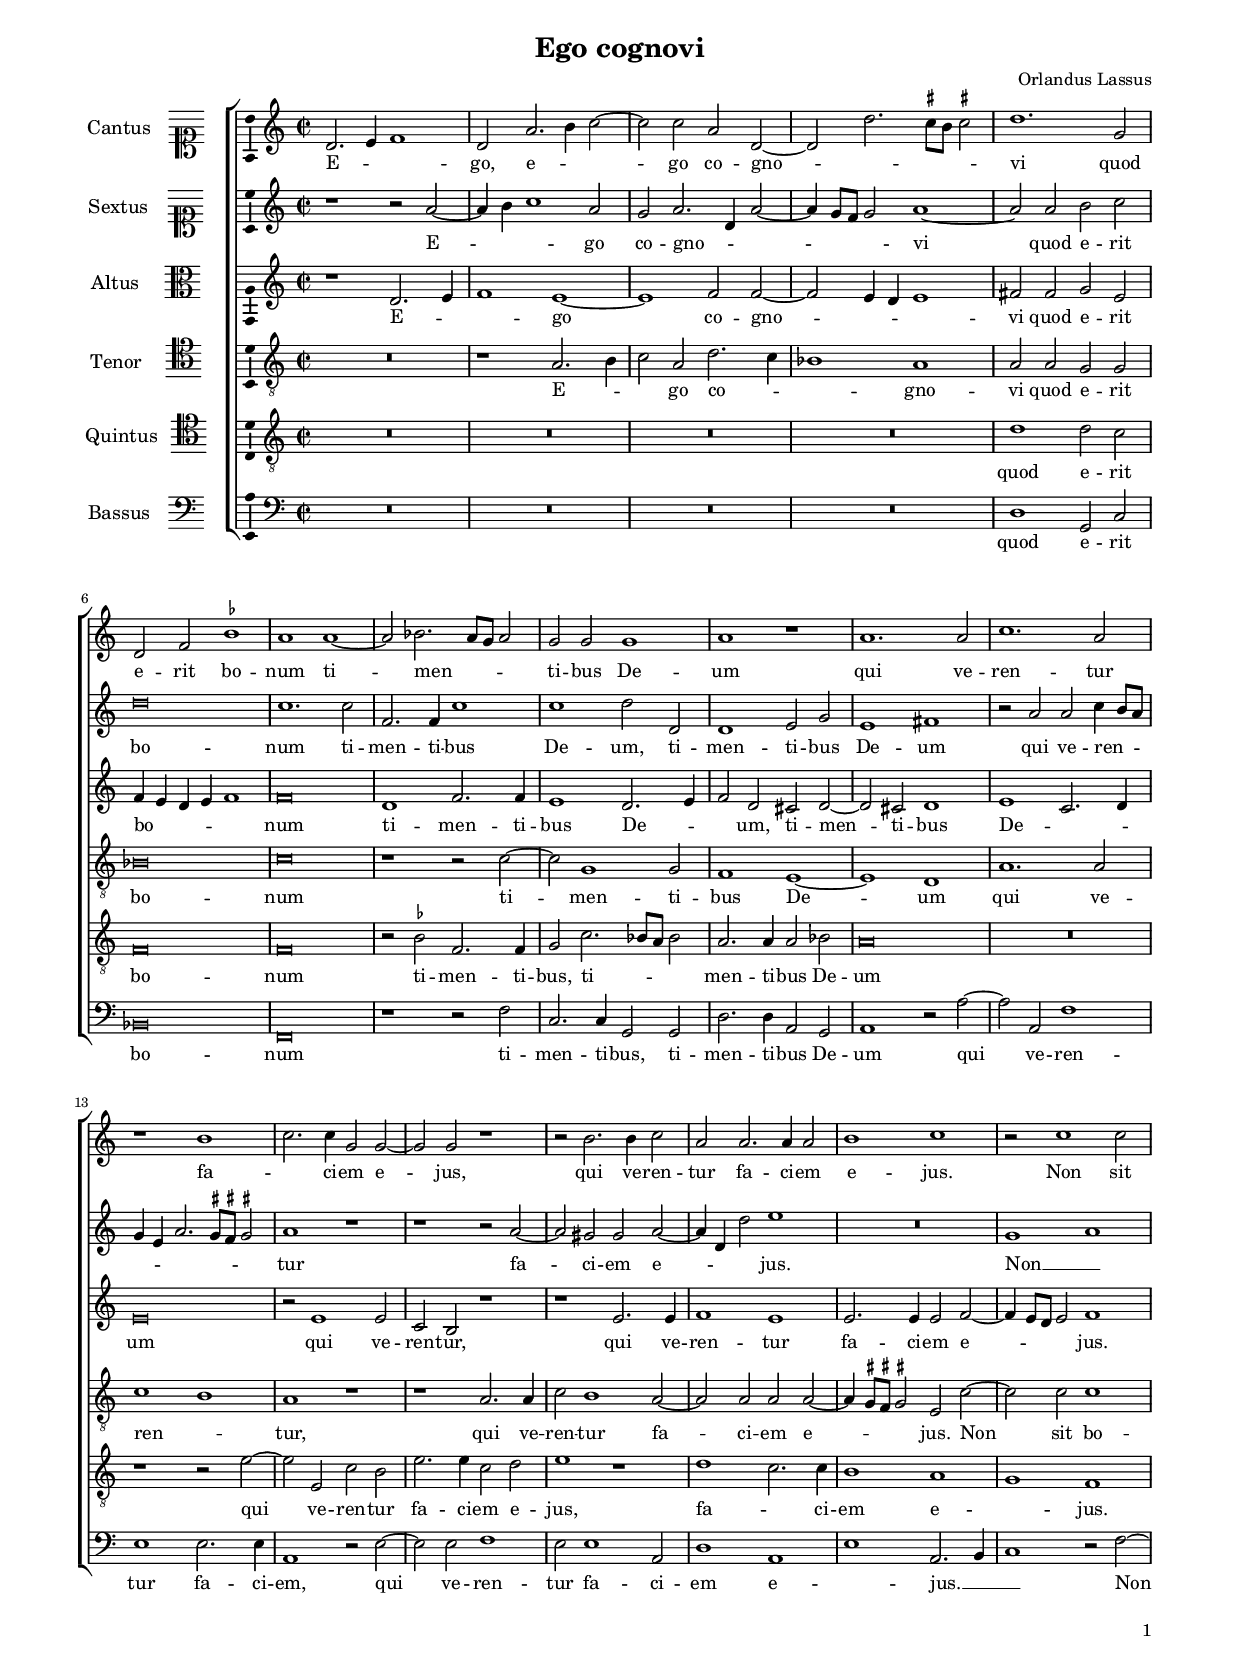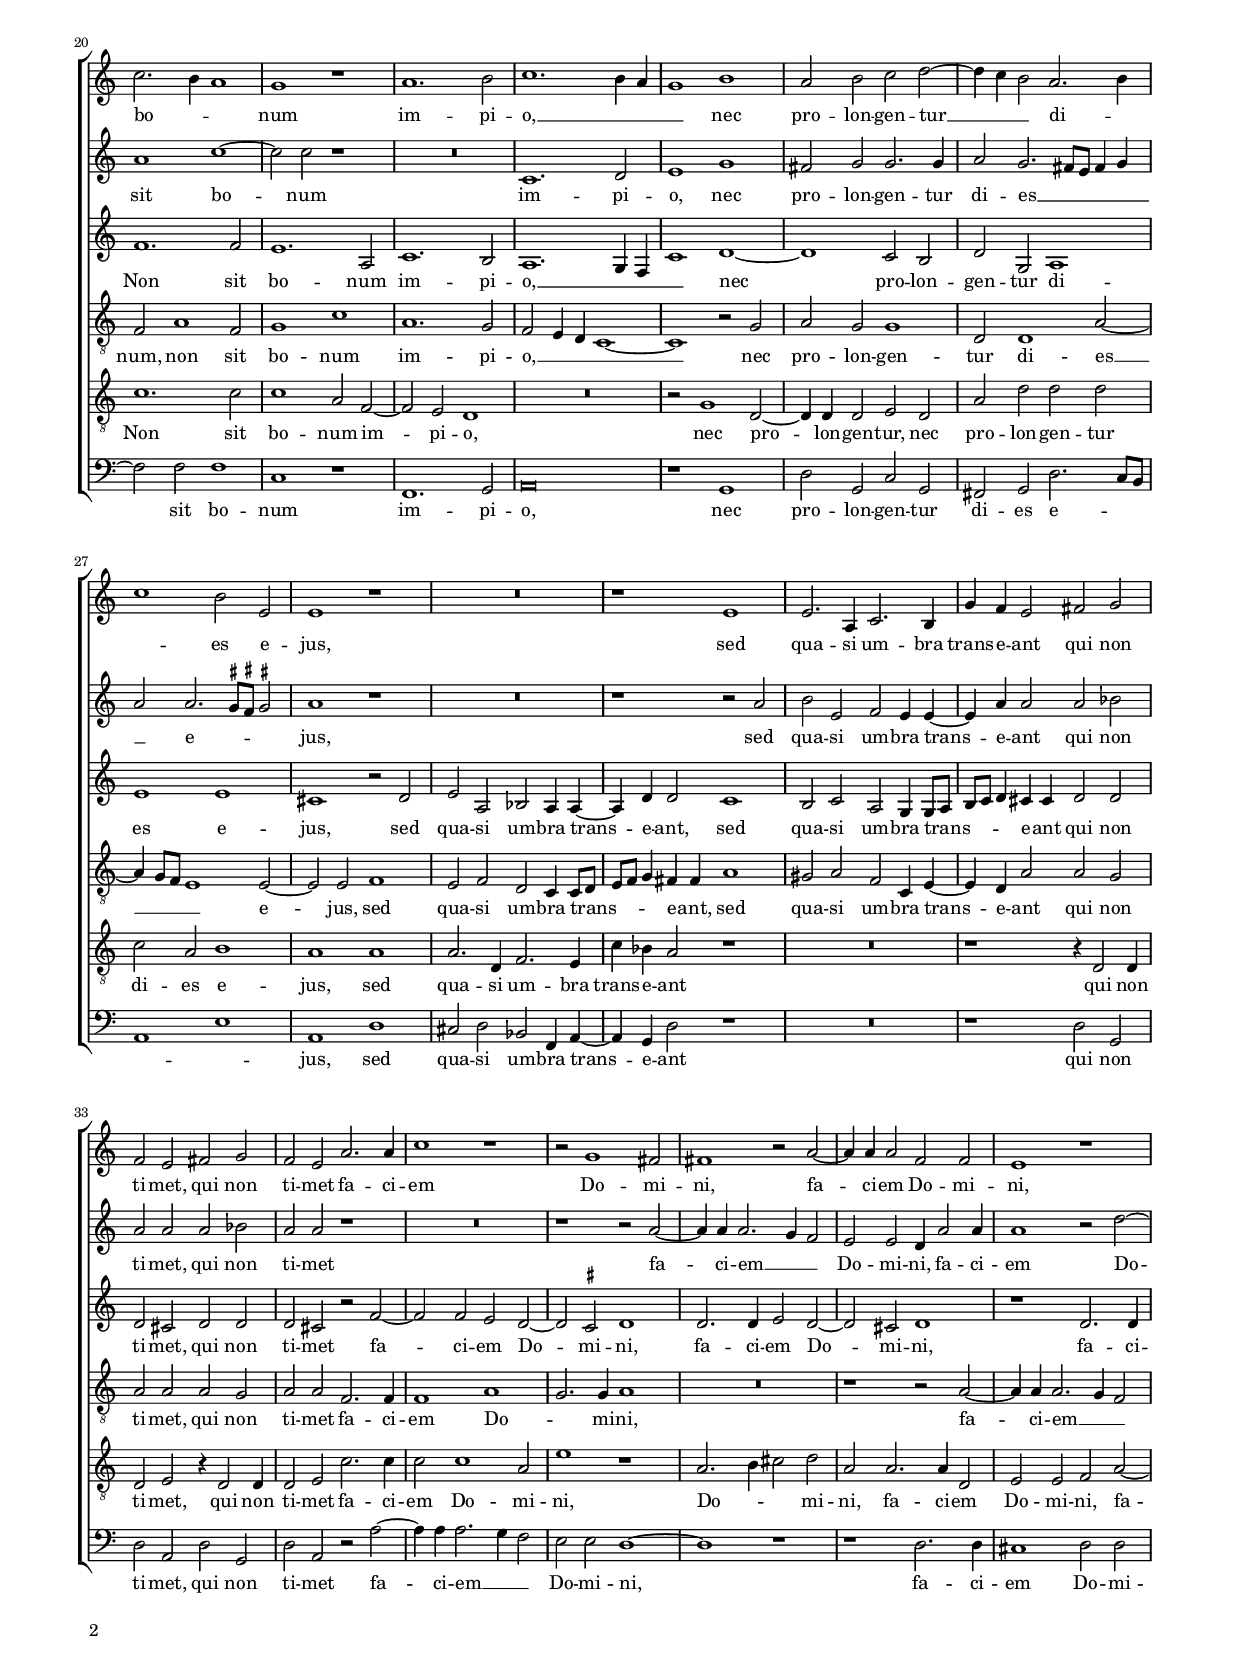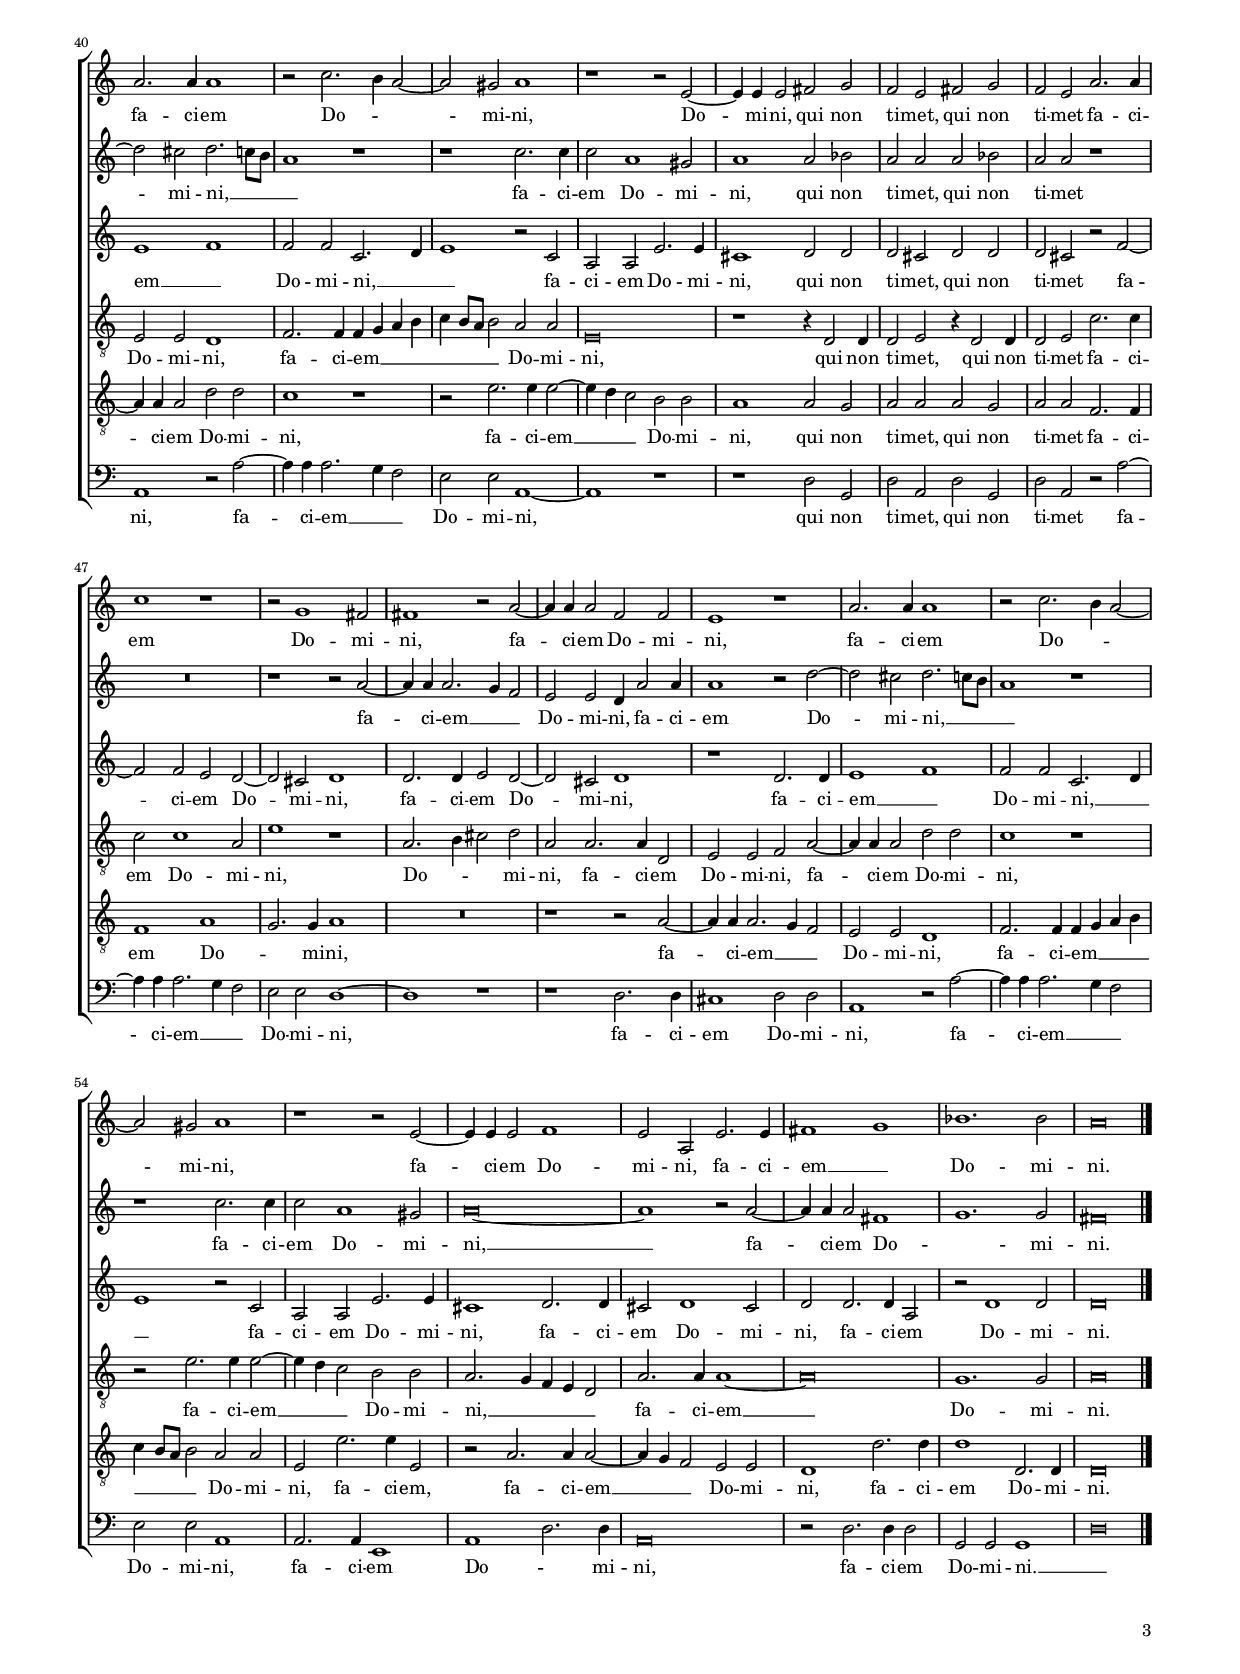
\header
{
  title="Ego cognovi"
  composer="Orlandus Lassus"
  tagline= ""
}

\version "2.22.0"
\include "deutsch.ly"
#(set-global-staff-size 15)
#(ly:set-option 'point-and-click #f)

	
global = {
	\key c \major
	\time 2/2 \set Score.measureLength = #(ly:make-moment 2/1)
	\skip 1*2*60 \bar "|."
	}

	ficta = { \once \set suggestAccidentals = ##t }
	
	forget = #(define-music-function (music) (ly:music?) #{
		\accidentalStyle forget
		$music
		\accidentalStyle default
		#})
        
        m = \melisma
        me = \melismaEnd


\paper
	{
	top-margin = 1.5 \cm
	bottom-margin = 1 \cm
	left-margin = 1.5 \cm
	right-margin = 1.5 \cm
	ragged-bottom = ##f
	ragged-last-bottom = ##t
	print-page-number = ##f
	score-system-spacing = #'((basic-distance . 17) (minimum-distance . 14) (padding . 5) (strechability . 250))
	system-system-spacing = #'((basic-distance . 17) (minimum-distance . 14) (padding . 5) (strechability . 250))
    oddFooterMarkup=\markup  \fill-line { "" \fromproperty #'page:page-number-string }
    evenFooterMarkup=\markup  \fill-line { \fromproperty #'page:page-number-string "" }
    last-bottom-spacing = #'((basic-distance . 12) (minimum-distance . 7) (padding . 4))
	systems-per-page = 3
    page-count = 3
%	min-systems-per-page = 3
	}

    incipitcantus = \markup { \score {
	{
	\set Staff.instrumentName = \markup { \fontsize #1 "Cantus" }
	\key c \major
	\clef soprano
	s4 \bar ""
	}
	\layout  {
	raggedright = ##t
	indent = 1.6 \cm
	line-width = 2.2 \cm
	\context { \Staff \remove Time_signature_engraver }
	\override Staff.Clef.Y-extent = #'(0 . 0)
	}} \hspace #1 }


incipitsextus = \markup { \score {
	{
	\set Staff.instrumentName = \markup { \fontsize #1 "Sextus" }
	\key c \major
	\clef soprano
	s4 \bar ""
	}
	\layout  {
	raggedright = ##t
	indent = 1.6 \cm
	line-width = 2.2 \cm
	\context { \Staff \remove Time_signature_engraver }
	\override Staff.Clef.Y-extent = #'(0 . 0)
	}} \hspace #1 }
      
      
incipitaltus = \markup { \score {
	{
	\set Staff.instrumentName = \markup { \fontsize #1 "Altus" }
	\key c \major
	\clef alto
	s4 \bar ""
	}
	\layout  {
	raggedright = ##t
	indent = 1.6 \cm
	line-width = 2.2 \cm
	\context { \Staff \remove Time_signature_engraver }
	\override Staff.Clef.Y-extent = #'(0 . 0)
	}} \hspace #1 }


incipittenor = \markup { \score {
	{
	\set Staff.instrumentName = \markup { \fontsize #1 "Tenor" }
	\key c \major
	\clef tenor
	s4 \bar ""
	}
	\layout  {
	raggedright = ##t
	indent = 1.6 \cm
	line-width = 2.2 \cm
	\context { \Staff \remove Time_signature_engraver }
	\override Staff.Clef.Y-extent = #'(0 . 0)
	}} \hspace #1 }
      
      
incipitquintus = \markup { \score {
	{
	\set Staff.instrumentName = \markup { \fontsize #1 "Quintus" }
	\key c \major
	\clef tenor
	s4 \bar ""
	}
	\layout  {
	raggedright = ##t
	indent = 1.6 \cm
	line-width = 2.2 \cm
	\context { \Staff \remove Time_signature_engraver }
	\override Staff.Clef.Y-extent = #'(0 . 0)
	}} \hspace #1 }
      
      
incipitbassus = \markup { \score {
	{
	\set Staff.instrumentName = \markup { \fontsize #1 "Bassus" }
	\key c \major
	\clef bass
	s4 \bar ""
	}
	\layout  {
	raggedright = ##t
	indent = 1.6 \cm
	line-width = 2.2 \cm
	\context { \Staff \remove Time_signature_engraver }
	\override Staff.Clef.Y-extent = #'(0 . 0)
	}} \hspace #1 }
        
	
cantus =  \relative c'
	{
	d2. \m e4 f1 \me
	d2 a'2. \m h4 c2~
	c2 \me c a d,~
	\slurDown d2 \m d'2. \ficta cis8 h \ficta cis!2 \me
	%5
	d1. g,2 |
	d2 f \ficta b1
	a1 a~
	a2 b2. \m a8 g a2 \me
	g2 g g1
	%10
	a1 r |
	a1. a2
	c1. a2
	r1 h \m
	c2. \me c4 g2 g~
	%15
	g2 g r1 |
	r2 h2. h4 c2
	a2 a2. a4 a2
	h1 c
	r2 c1 c2
	%20
	c2. \m h4 a1 \me |
	g1 r
	a1. h2
	c1. \m h4 a
	g1 \me h
	%25
	a2 h c d~
	d4 \m c h2 \me a2. \m h4
	c1 \me h2 e,
	e1 r
	R\breve
	%30
	r1 e |
	e2. a,4 c2. h4
	g'4 f e2 fis g
	f2 e fis g
	f2 e a2. a4
	%35
	c1 r |
	r2 g1 fis2
	fis1 r2 a~
	a4 a a2 f f
	e1 r
	%40
	a2. a4 a1 |
	r2 c2. \m h4 a2~
	a2 \me gis a1
	r1 r2 e2~
	e4 e e2 fis g
	%45
	f2 e fis2 g |
	f2 e a2. a4
	c1 r1
	r2 g1 fis2
	fis 1 r2 a2~
	%50
	a4 a a2 f f |
	e1 r
	a2. a4 a1
	r2 c2. \m h4 a2~
	a2 \me gis a1
	%55
	r1 r2 e2~ |
	e4 e e2 f1
	e2 a, e'2. e4
	fis 1 \m g \me
	b1. b2
	%60
	a\breve |
	}
	

sextus = \relative c''
	{
	r1 r2 a~
	a4 \m h c1 \me a2
	g2 \slurDown a2. \m d,4 a'2~
	a4 g8 f g2 \me a1~
	%5
	a2 a  h c |
	d\breve
	c1. c2
	f,2. f4 c'1
	c1 d2 d,
	%10
	d1 e2 g |
	e1 fis
	r2 a a \slurDown c4 \m h8 a 
	g4 e a2. \ficta gis8 \ficta fis \ficta gis!2 \me
	a1 r |
	%15
	r1 r2 a~
	a2 gis gis a~
	a4 \m d, d'2 \me e1
	R\breve
	g,1 \m a \me |
	%20
	a1 c~
	c2 c r1
	R\breve
	c,1. d2
	e1 g |
	%25
	fis2 g g2. g4
	a2 g2. \m fis8 e fis4 g
	a2 \me \slurDown a2. \m \ficta gis8 \ficta fis \ficta gis!2 \me
	a1 r
	R\breve |
	%30
	r1 r2 a
	h2 e, f e4 e~
	e4 a a2 a b
	a2 a a b
	a2 a r1 |
	%35
	R\breve
	r1 r2 a~
	a4 a a2. \m g4 f2 \me
	e2 e d4 a'2 a4
	a1 r2 d~ |
	%40
	d2 cis d2. \m c8 h
	a1 \me r
	r1 c2. c4
	c2 a1 gis2
	a1 a2 b |
	%45
	a2 a a b
	a2 a r1
	R\breve
	r1 r2 a~
	a4 a a2. \m g4 f2 \me |
	%50
	e2 e d4 a'2 a4
	a1 r2 d~
	d2 cis d2. \m c8 h
	a1 \me r
	r1 c2. c4 |
	%55
	c2 a1 gis2
	a\breve~
	a1 r2 a~
	a4 a a2 fis1 \m
	g1. \me g2 |
	%60
	fis\breve
	}
	

altus =  \relative c'
	{
        r1 d2. \m e4
	f1 \me e~
	e1 f2 f~
	f2 \m e4 d e1 \me
	%5
	fis2 fis g e |
	f4 \m e d e f1 \me
	f\breve
	d1 f2. f4
	e1 d2. \m e4
	%10
	f2 \me d cis d~ |
	d2 cis d1
	e1 \m c2. d4 \me
	e\breve
	r2 e1 e2
	%15
	c2 h r1 |
	r1 e2. e4
	f1 e
	e2. e4 e2 f~
	f4 \m e8 d e2 \me f1
	%20
	f1. f2 |
	e1. a,2
	c1. h2
	a1. \m g4 f
	c'1 \me d~
	%25
	d1 c2 h |
	d2 g, a1
	e' e
	cis1 r2 d
	e2 a, b a4 a~
	%30
	a4 d d2 c1 |
	h2 c a g4 g8 \m a
	h8 c d4 \me cis4 cis d2 d
	d2 cis d d
	d2 cis r f~
	%35
	f2 f e d~ |
	d2 \ficta cis d1
	d2. d4 e2 d~
	d2 cis d1
	r1 d2. d4
	%40
	e1 \m f \me |
	f2 f c2. \m d4
	e1 \me r2 c
	a2 a e'2. e4
	cis1 d2 d
	%45
	d2 cis d d |
	d2 cis r2 f~
	f2 f e d~
	d2 cis d1
	d2. d4 e2 d~
	%50
	d2 cis d1
	r1 d2. d4
	e1 \m f \me
	f2 f c2. \m d4
	e1 \me r2 c
	%55
	a2 a e'2. e4
	cis1 d2. d4
	cis2 d1 cis2
	d2 d2. d4 a2
	r2 d1 d2
	%60
	d\breve |
	}
	

tenor =  \relative c'
	{
	R\breve
	r1 a2. \m h4
	c2 \me a d2. \m c4
	b1 \me a
	%5
	a2 a g g |
	b\breve
	c\breve
	r1 r2 c~
	c2 g1 g2
	%10
	f1 e~ |
	e1 d
	a'1. a2
	c1 \m h \me
	a1 r
	%15
	r1 a2. a4 |
	c2 h1 a2~
	a2 a a a~
	a4 \m \ficta gis8 \ficta fis  \ficta gis!2 \me e c'~
	c2 c c1
	%20
	f,2 a1 f2 |
	g1 c
	a1. g2
	f2 \m e4 d c1~
	c1 \me r2 g'
	%25
	a2 g g1 |
	d2 d1 a'2~
	a4 \m g8 f e1 \me e2~
	e2 e f1
	e2 f d c4 c8 \m d
	%30
	e8 f g4 \me fis4 fis a1 |
	gis2 a f c4 e~
	e4 d a'2 a g
	a2 a a g
	a2 a f2. f4
	%35
	f1 a \m |
	g2. \me g4 a1
	R\breve
	r1 r2 a~
	a4 a a2. \m g4 f2 \me
	%40
	e2 e d1 | 
	f2. f4 f \m g a h
	c4 h8 a h2 \me a a
	e\breve
	r1 r4 d2 d4
	%45
	d2 e r4 d2 d4 |
	d2 e c'2. c4
	c2 c1 a2
	e'1 r
	a,2. \m h4 cis2 \me d
	%50
	a2 a2. a4 d,2 |
	e2 e f a~
	a4 a a2 d d
	c1 r
	r2 e2. e4 e2~
	%55
	e4 \m d c2 \me h h
	a2. \m g4 f e d2 \me
	a'2. a4 a1~
	a\breve
	g1. g2
	%60
	a\breve |
	}
	
quintus  =  \relative c'
	{
	R\breve
	R\breve
	R\breve
	R\breve
	%5
	d1 d2 c |
	f,\breve
	f\breve
	r2 \ficta b f2. f4
	g2 c2. \m b8 a b2 \me
	%10
	a2. a4 a2 b |
	a\breve
	R\breve
	r1 r2 e'~
	e2 e, c' h
	%15
	e2. e4 c2 d |
	e1 r
	d1 \m c2. \me c4
	h1 a \m
	g1 \me f
	%20
	c'1. c2 |
	c1 a2 f~
	f2 e d1
	R\breve
	r2 g1 d2~
	%25
	d4 d d2 e d
	a' d d d
	c2 a h1
	a1 a
	a2. d,4 f2. e4
	%30
	c'4 b a2 r1 |
	R\breve
	r1 r4 d,2 d4
	d2 e r4 d2 d4
	d2 e c'2. c4
	%35
	c2 c1 a2 |
	e'1 r
	a,2. \m h4 cis2 \me d
	a2 a2. a4 d,2
	e2 e f a~
	%40
	a4 a a2 d d |
	c1 r
	r2 e2. e4 e2~
	e4 \m d c2 \me h h
	a1 a2 g
	%45
	a2 a a g |
	a2 a f2. f4
	f1 a1 \m
	g2. \me g4 a1
	R\breve
	%50
	r1 r2 a~ |
	a4 a a2. \m g4 f2 \me
	e2 e d1
	f2. f4 f4 \m g a h
	c4 h8 a h2 \me a a
	%55
	e2 e'2. e4 e,2 |
	r2 a2. a4 a2~
	a4 \m g f2 \me e e
	d1 d'2. d4
	d1 d,2. d4
	%60
	d\breve |
	}


bassus  =  \relative c
	{
	R\breve
	R\breve
	R\breve
	R\breve
	%5
	d1 g,2 c
	b\breve
	f\breve
	r1 r2 f'
	c2. c4 g2 g
	%10
	d'2. d4 a2 g |
	a1 r2 a'~
	a2 a, f'1
	e1 e2. e4
	a,1 r2 e'~
	%15
	e2 e f1 |
	e2 e1 a,2
	d1 a \m
	e'1 \me a,2. \m h4
	c1 \me r2 f~
	%20
	f2 f f1 |
	c1 r
	f,1. g2
	a\breve
	r1 g
	%25
	d'2 g, c g |
	fis2 g d'2. \m c8 h
	a1 e' \me
	a,1 d
	cis2 d b f4 a~
	%30
	a4 g d'2 r1 |
	R\breve
	r1 d2 g,
	d'2 a d g,
	d'2 a r a'~
	%35
	a4 a a2. \m g4 f2 \me |
	e2 e d1~
	d1 r
	r1 d2. d4
	cis1 d2 d
	%40
	a1 r2 a'~ |
	a4 a a2. \m g4 f2 \me
	e2 e a,1~
	a1 r
	r1 d2 g,
	%45
	d'2 a d g, |
	d'2 a r2 a'~
	a4 a a2. \m g4 f2 \me
	e2 e d1~
	d1 r
	%50
	r1 d2. d4 |
	cis1 d2 d
	a1 r2 a'~
	a4 a a2. \m g4 f2 \me
	e2 e a,1
	%55
	a2. a4 e1 |
	a1 \m d2. \me d4
	a\breve
	r2 d2. d4 d2
	g,2 g g1 \m
	%60
	d'\breve \me |
	}
	
	
lyricscantus = \lyricmode {
		E -- go,
		e -- go co -- gno -- vi quod e -- rit bo -- num ti -- men -- ti -- bus De -- um
		qui ve -- ren -- tur fa -- ci -- em e -- jus,
		qui ve -- ren -- tur fa -- ci -- em e -- jus.
		Non sit bo -- num im -- pi -- o, __
		nec pro -- lon -- gen -- tur __ di -- es e -- jus,
		sed qua -- si um -- bra trans -- e -- ant
		qui non ti -- met,
		qui non ti -- met fa -- ci -- em Do -- mi -- ni,
		fa -- ci -- em Do -- mi -- ni,
		fa -- ci -- em Do -- mi -- ni,
		Do -- mi -- ni,
		qui non ti -- met,
		qui non ti -- met fa -- ci -- em Do -- mi -- ni,
		fa -- ci -- em Do -- mi -- ni,
		fa -- ci -- em Do -- mi -- ni,
		fa -- ci -- em Do -- mi -- ni,
		fa -- ci -- em __ Do -- mi -- ni.
		}


lyricssextus = \lyricmode {
		E -- go co -- gno -- vi quod e -- rit bo -- num ti -- men -- ti -- bus De -- um,
		ti -- men -- ti -- bus De -- um
		qui ve -- ren -- tur fa -- ci -- em e -- jus.
		Non __ sit bo -- num im -- pi -- o,
		nec pro -- lon -- gen -- tur di -- es __ e -- jus,
		sed qua -- si um -- bra trans -- e -- ant
		qui non ti -- met,
		qui non ti -- met fa -- ci -- em __ Do -- mi -- ni,
		fa -- ci -- em Do -- mi -- ni, __
		fa -- ci -- em Do -- mi -- ni,
		qui non ti -- met,
		qui non ti -- met fa -- ci -- em __ Do -- mi -- ni,
		fa -- ci -- em Do -- mi -- ni, __
		fa -- ci -- em Do -- mi -- ni, __
		fa -- ci -- em Do -- mi -- ni.
		}


lyricsaltus = \lyricmode {
		E -- go co -- gno -- vi quod e -- rit bo -- num ti -- men -- ti -- bus De -- um,
		ti -- men -- ti -- bus De -- um
		qui ve -- ren -- tur,
		qui ve -- ren -- tur fa -- ci -- em e -- jus.
		Non sit bo -- num im -- pi -- o, __
		nec pro -- lon -- gen -- tur di -- es e -- jus,
		sed qua -- si um -- bra trans -- e -- ant,
		sed qua -- si um -- bra trans -- e -- ant
		qui non ti -- met,
		qui non ti -- met fa -- ci -- em Do -- mi -- ni,
		fa -- ci -- em Do -- mi -- ni,
		fa -- ci -- em __ Do -- mi -- ni, __
		fa -- ci -- em Do -- mi -- ni,
		qui non ti -- met,
		qui non ti -- met fa -- ci -- em Do -- mi -- ni,
		fa -- ci -- em Do -- mi -- ni,
		fa -- ci -- em __ Do -- mi -- ni, __
		fa -- ci -- em Do -- mi -- ni,
		fa -- ci -- em Do -- mi -- ni,
		fa -- ci -- em Do -- mi -- ni.
		}


lyricstenor = \lyricmode {
		E -- go co -- gno -- vi quod e -- rit bo -- num ti -- men -- ti -- bus De -- um
		qui ve -- ren -- tur,
		qui ve -- ren -- tur fa -- ci -- em e -- jus.
		Non sit bo -- num,
		non sit bo -- num im -- pi -- o, __
		nec pro -- lon -- gen -- tur di -- es __ e -- jus,
		sed qua -- si um -- bra trans -- e -- ant,
		sed qua -- si um -- bra trans -- e -- ant
		qui non ti -- met,
		qui non ti -- met fa -- ci -- em Do -- mi -- ni,
		fa -- ci -- em __ Do -- mi -- ni,
		fa -- ci -- em __ Do -- mi -- ni,
		qui non ti -- met,
		qui non ti -- met fa -- ci -- em Do -- mi -- ni,
		Do -- mi -- ni,
		fa -- ci -- em Do -- mi -- ni,
		fa -- ci -- em Do -- mi -- ni,
		fa -- ci -- em __ Do -- mi -- ni, __
		fa -- ci -- em __ Do -- mi -- ni.
		}


lyricsquintus = \lyricmode
		{
		quod e -- rit bo -- num ti -- men -- ti -- bus,
		ti -- men -- ti -- bus De -- um
		qui ve -- ren -- tur fa -- ci -- em e -- jus,
		fa -- ci -- em e -- jus.
		Non sit bo -- num im -- pi -- o,
		nec pro -- lon -- gen -- tur,
		nec pro -- lon -- gen -- tur di -- es e -- jus,
		sed qua -- si um -- bra trans -- e -- ant
		qui non ti -- met,
		qui non ti -- met fa -- ci -- em Do -- mi -- ni,
		Do -- mi -- ni,
		fa -- ci -- em Do -- mi -- ni,
		fa -- ci -- em Do -- mi -- ni,
		fa -- ci -- em __ Do -- mi -- ni,
		qui non ti -- met,
		qui non ti -- met fa -- ci -- em Do -- mi -- ni,
		fa -- ci -- em __ Do -- mi -- ni,
		fa -- ci -- em __ Do -- mi -- ni,
		fa -- ci -- em,
		fa -- ci -- em __ Do -- mi -- ni,
		fa -- ci -- em Do -- mi -- ni.
		}


lyricsbassus = \lyricmode
		{
		quod e -- rit bo -- num ti -- men -- ti -- bus,
		ti -- men -- ti -- bus De -- um
		qui ve -- ren -- tur fa -- ci -- em,
		qui ve -- ren -- tur fa -- ci -- em e -- jus. __ 
		Non sit bo -- num im -- pi -- o,
		nec pro -- lon -- gen -- tur di -- es e -- jus,
		sed qua -- si um -- bra trans -- e -- ant
		qui non ti -- met,
		qui non ti -- met fa -- ci -- em __ Do -- mi -- ni,
		fa -- ci -- em Do -- mi -- ni,
		fa -- ci -- em __ Do -- mi -- ni,
		qui non ti -- met,
		qui non ti -- met fa -- ci -- em __ Do -- mi -- ni,
		fa -- ci -- em Do -- mi -- ni,
		fa -- ci -- em __ Do -- mi -- ni,
		fa -- ci -- em Do -- mi -- ni,
		fa -- ci -- em Do -- mi -- ni. __
		}

\score
{  
	\transpose c c {
	\new ChoirStaff \with { \override StaffGrouper.staff-staff-spacing.basic-distance = #12 }
	<<

	\new Staff << \global
	\new Voice="v1" {
		\set Staff.instrumentName=\incipitcantus
		\set Staff.midiInstrument = "reed organ"
		\clef violin
		\cantus }
	\new Lyrics \lyricsto "v1" {\lyricscantus }
	>>


	\new Staff << \global
	\new Voice="v6" {
		\set Staff.instrumentName=\incipitsextus
		\set Staff.midiInstrument = "reed organ"
		\clef violin 
		\sextus}
	\new Lyrics \lyricsto "v6" {\lyricssextus }
	>>


	\new Staff << \global
	\new Voice="v2" {
		\set Staff.instrumentName=\incipitaltus
		\set Staff.midiInstrument = "reed organ"
		\clef violin 
		\altus}
	\new Lyrics \lyricsto "v2" {\lyricsaltus }
	>>


	\new Staff << \global
	\new Voice="v3" {
		\set Staff.instrumentName=\incipittenor
		\set Staff.midiInstrument = "reed organ"
		\clef "G_8"
		\tenor }
	\new Lyrics \lyricsto "v3" {\lyricstenor }
	>>


	\new Staff << \global
	\new Voice="v5" {
		\set Staff.instrumentName=\incipitquintus
		\set Staff.midiInstrument = "reed organ"
		\clef "G_8"
		\quintus}
	\new Lyrics \lyricsto "v5" {\lyricsquintus }
	>>


	\new Staff << \global
	\new Voice="v4" {
		\set Staff.instrumentName=\incipitbassus
		\set Staff.midiInstrument = "reed organ"
		\clef bass 
		\bassus }
	\new Lyrics \lyricsto "v4" {\lyricsbassus}
	>>

	>>
	} % transpose

	\layout
	{
	indent = 2.5 \cm
%	\context { \Lyrics \override VerticalAxisGroup.nonstaff-relatedstaff-spacing.padding = #2 }
%	\context { \Lyrics \override LyricText.font-size = #1 }
	\context { \Staff \override TimeSignature.break-visibility = #end-of-line-invisible }
	\context { \Staff \consists "Ambitus_engraver" }
	\context { \Score \override BarNumber.padding = #2 }
	\context { \Voice \override NoteHead.style = #'baroque }
	}

\midi
	{
    	\tempo 2 = 90
	}

}


% EOF
